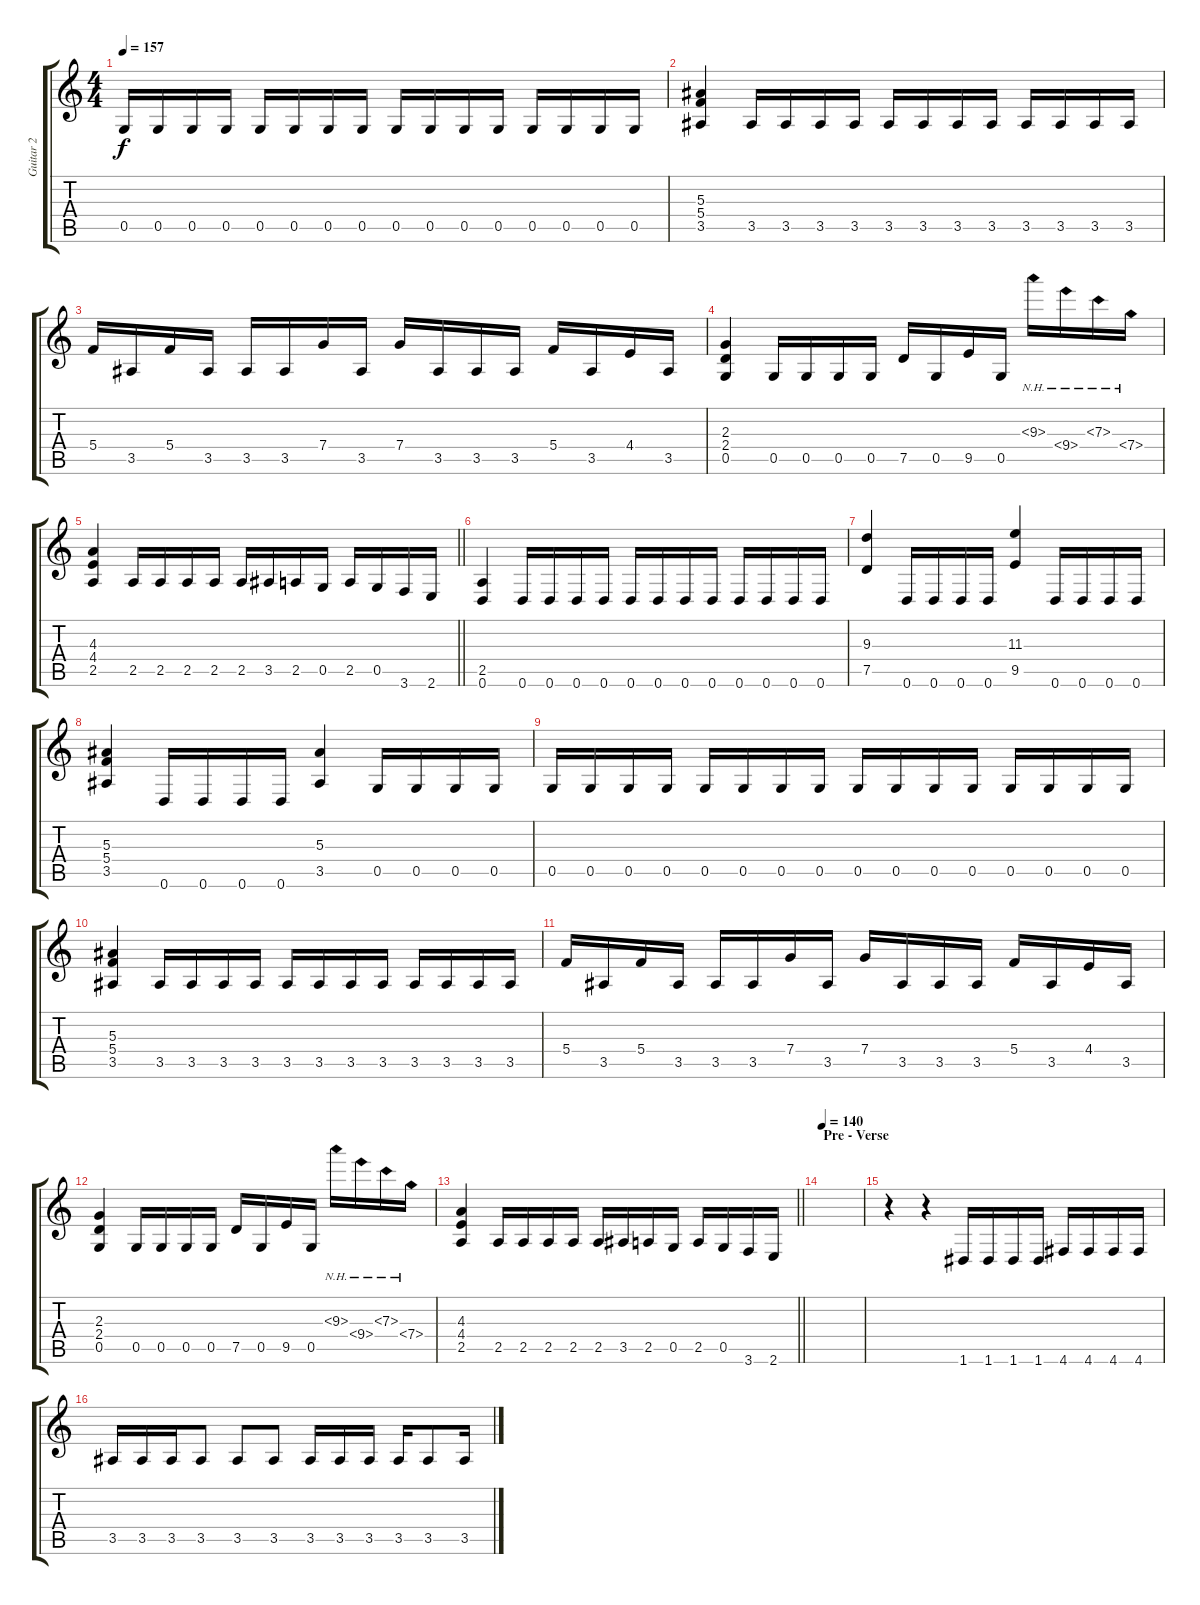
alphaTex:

\track ("Guitar 2" "Guitar 2") {instrument overdrivenguitar}
\staff {score tabs}
\tuning (D4 A3 F3 C3 G2 D2) {hide}
\ts (4 4)
\tempo 157
\clef g2
\ks c
0.5.16{dy f} 0.5.16 0.5.16 0.5.16 0.5.16 0.5.16 0.5.16 0.5.16 0.5.16 0.5.16 0.5.16 0.5.16 0.5.16 0.5.16 0.5.16 0.5.16 |
(5.3 5.4 3.5).4 3.5.16 3.5.16 3.5.16 3.5.16 3.5.16 3.5.16 3.5.16 3.5.16 3.5.16 3.5.16 3.5.16 3.5.16 |
5.4.16 3.5.16 5.4.16 3.5.16 3.5.16 3.5.16 7.4.16 3.5.16 7.4.16 3.5.16 3.5.16 3.5.16 5.4.16 3.5.16 4.4.16 3.5.16 |
(2.3 2.4 0.5).4 0.5.16 0.5.16 0.5.16 0.5.16 7.5.16 0.5.16 9.5.16 0.5.16 9.3{nh}.16 9.4{nh}.16 7.3{nh}.16 7.4{nh}.16 |
\barLineRight lightlight
(4.3 4.4 2.5).4 2.5.16 2.5.16 2.5.16 2.5.16 2.5.16 3.5.16 2.5.16 0.5.16 2.5.16 0.5.16 3.6.16 2.6.16 |
(2.5 0.6).4{instrument overdrivenguitar} 0.6.16 0.6.16 0.6.16 0.6.16 0.6.16 0.6.16 0.6.16 0.6.16 0.6.16 0.6.16 0.6.16 0.6.16 |
(9.3 7.5).4 0.6.16 0.6.16 0.6.16 0.6.16 (11.3 9.5).4 0.6.16 0.6.16 0.6.16 0.6.16 |
(5.3 5.4 3.5).4 0.6.16 0.6.16 0.6.16 0.6.16 (5.3 3.5).4 0.5.16 0.5.16 0.5.16 0.5.16 |
0.5.16 0.5.16 0.5.16 0.5.16 0.5.16 0.5.16 0.5.16 0.5.16 0.5.16 0.5.16 0.5.16 0.5.16 0.5.16 0.5.16 0.5.16 0.5.16 |
(5.3 5.4 3.5).4 3.5.16 3.5.16 3.5.16 3.5.16 3.5.16 3.5.16 3.5.16 3.5.16 3.5.16 3.5.16 3.5.16 3.5.16 |
5.4.16 3.5.16 5.4.16 3.5.16 3.5.16 3.5.16 7.4.16 3.5.16 7.4.16 3.5.16 3.5.16 3.5.16 5.4.16 3.5.16 4.4.16 3.5.16 |
(2.3 2.4 0.5).4 0.5.16 0.5.16 0.5.16 0.5.16 7.5.16 0.5.16 9.5.16 0.5.16 9.3{nh}.16 9.4{nh}.16 7.3{nh}.16 7.4{nh}.16 |
\barLineRight lightlight
(4.3 4.4 2.5).4 2.5.16 2.5.16 2.5.16 2.5.16 2.5.16 3.5.16 2.5.16 0.5.16 2.5.16 0.5.16 3.6.16 2.6.16 |
\section ("" "Pre - Verse")
\tempo 140
|
r.4 r.4 1.6.16 1.6.16 1.6.16 1.6.16 4.6.16 4.6.16 4.6.16 4.6.16 |
3.5.16 3.5.16 3.5.16 3.5.8 3.5.8 3.5.8 3.5.16 3.5.16 3.5.16 3.5.16 3.5.8 3.5.16
